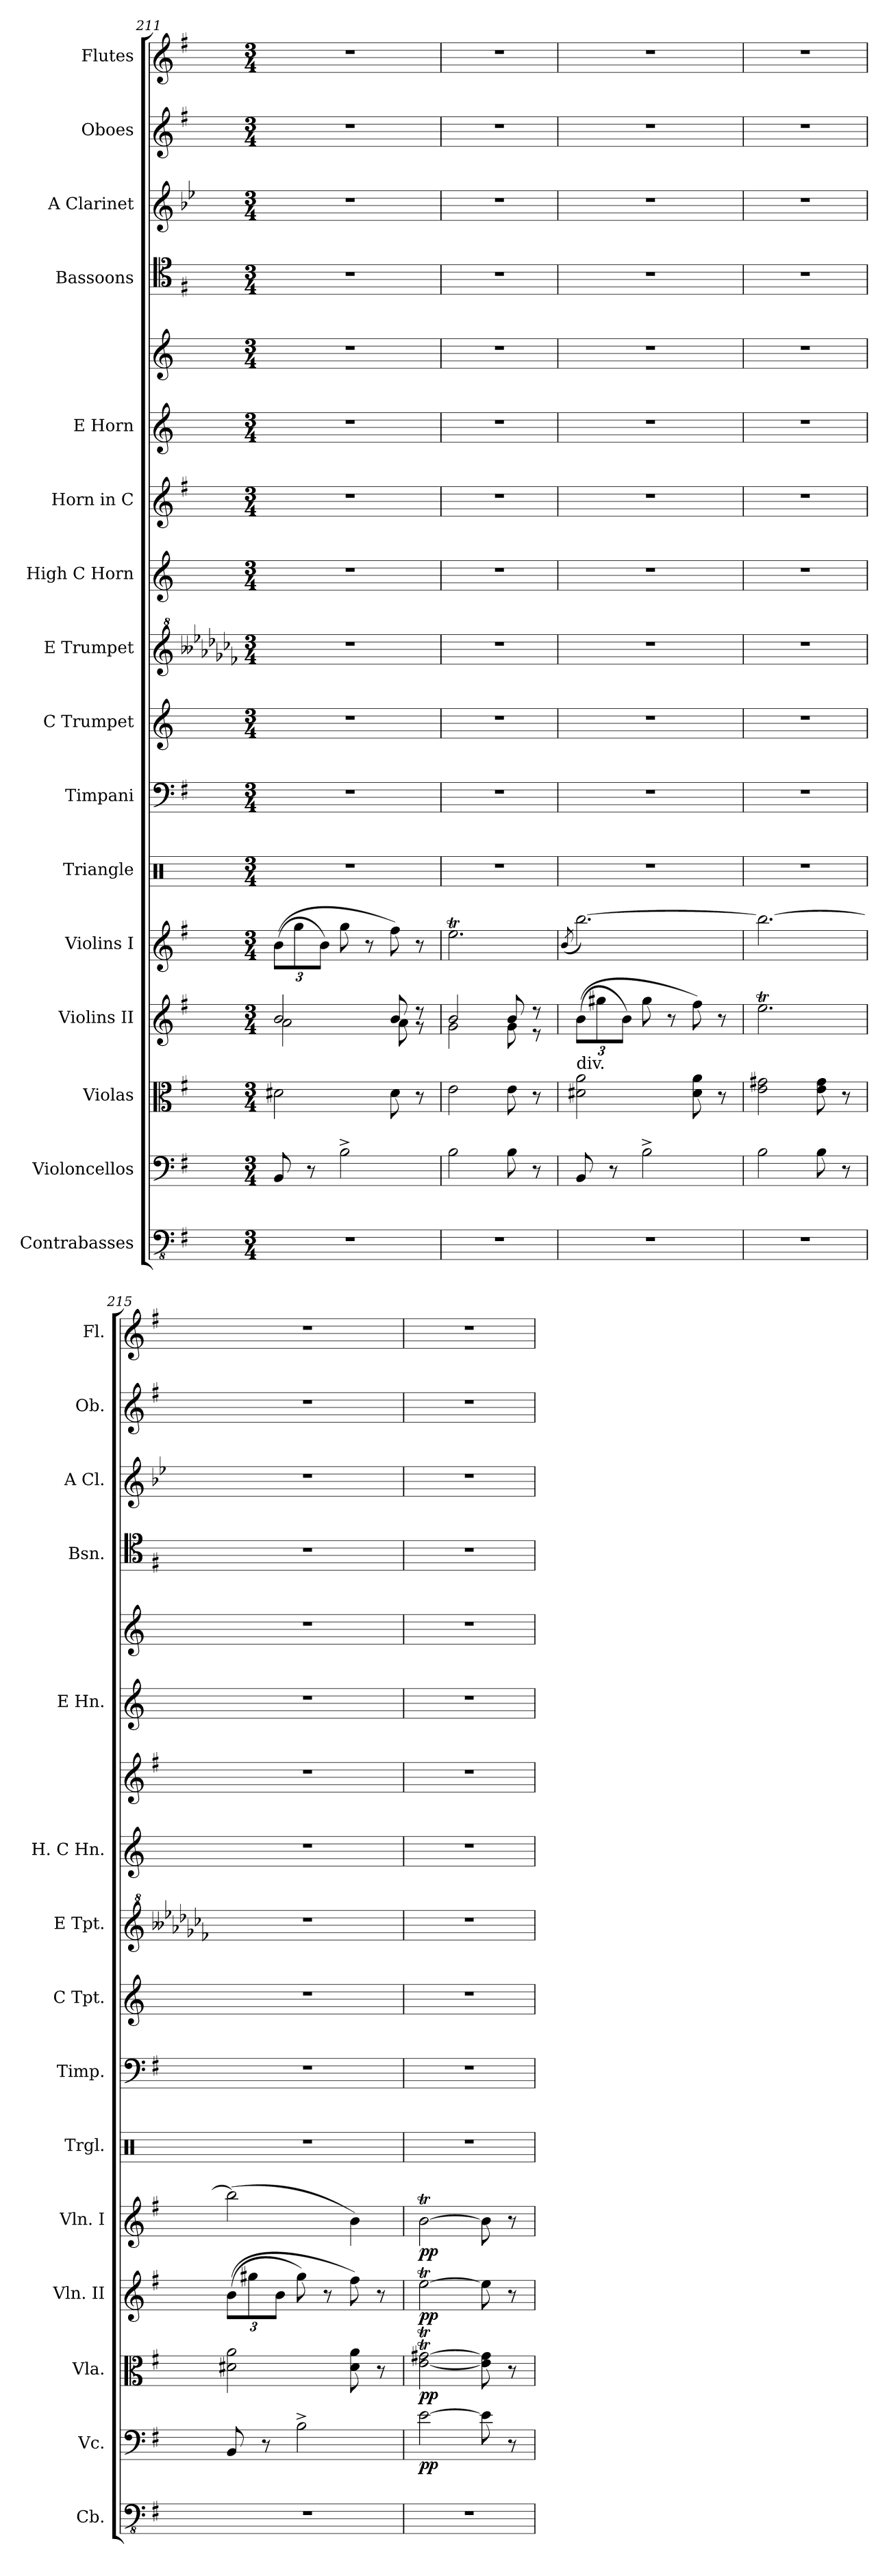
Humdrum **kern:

**kern	**kern	**dynam	**kern	**dynam	**kern	**dynam	**kern	**dynam	**kern	**kern	**kern	**kern	**kern	**kern	**kern	**kern	**kern	**kern	**kern	**kern
*part16	*part15	*part15	*part14	*part14	*part13	*part13	*part12	*part12	*part11	*part10	*part9	*part8	*part7	*part6	*part5	*part5	*part4	*part3	*part2	*part1
*staff17	*staff16	*staff16	*staff15	*staff15	*staff14	*staff14	*staff13	*staff13	*staff12	*staff11	*staff10	*staff9	*staff8	*staff7	*staff6	*staff5	*staff4	*staff3	*staff2	*staff1
*I"Contrabasses	*I"Violoncellos	*	*I"Violas	*	*I"Violins II	*	*I"Violins I	*	*I"Triangle	*I"Timpani	*I"C Trumpet	*I"E Trumpet	*I"High C Horn	*I"Horn in C	*I"E Horn	*	*I"Bassoons	*I"A Clarinet	*I"Oboes	*I"Flutes
*I'Cb.	*I'Vc.	*	*I'Vla.	*	*I'Vln. II	*	*I'Vln. I	*	*I'Trgl.	*I'Timp.	*I'C Tpt.	*I'E Tpt.	*I'H. C Hn.	*	*I'E Hn.	*	*I'Bsn.	*I'A Cl.	*I'Ob.	*I'Fl.
*clefFv4	*clefF4	*	*clefC3	*	*clefG2	*	*clefG2	*	*clefX	*clefF4	*clefG2	*clefG^2	*clefG2	*clefG2	*clefG2	*clefG2	*clefC4	*clefG2	*clefG2	*clefG2
*ITrd7c12	*	*	*	*	*	*	*	*	*	*	*	*ITrd-3c-4	*ITrd7c12	*ITrd7c12	*ITrd5c8	*ITrd5c8	*	*ITrd2c3	*	*
*k[f#]	*k[f#]	*	*k[f#]	*	*k[f#]	*	*k[f#]	*	*k[]	*k[f#]	*k[]	*k[b--e-a-d-g-c-f-]	*k[]	*k[f#]	*k[f#c#g#d#]	*k[f#c#g#d#]	*k[f#]	*k[f#]	*k[f#]	*k[f#]
*M3/4	*M3/4	*	*M3/4	*	*M3/4	*	*M3/4	*	*M3/4	*M3/4	*M3/4	*M3/4	*M3/4	*M3/4	*M3/4	*M3/4	*M3/4	*M3/4	*M3/4	*M3/4
=211	=211	=211	=211	=211	=211	=211	=211	=211	=211	=211	=211	=211	=211	=211	=211	=211	=211	=211	=211	=211
*	*	*	*	*	*^	*	*	*	*	*	*	*	*	*	*	*	*	*	*	*
*	*	*	*	*	*	*	*	*Xbrackettup	*	*	*	*	*	*	*	*	*	*	*	*	*
2.r	8BB/	.	2d#X\	.	2b/	2a\	.	(>(>12b\L	.	2.r	2.r	2.r	2.r	2.r	2.r	2.r	2.r	2.r	2.r	2.r	2.r
.	.	.	.	.	.	.	.	12gg\	.	.	.	.	.	.	.	.	.	.	.	.	.
.	8r	.	.	.	.	.	.	.	.	.	.	.	.	.	.	.	.	.	.	.	.
.	.	.	.	.	.	.	.	12b\J)	.	.	.	.	.	.	.	.	.	.	.	.	.
.	2B^\	.	.	.	.	.	.	8gg\	.	.	.	.	.	.	.	.	.	.	.	.	.
.	.	.	.	.	.	.	.	8r	.	.	.	.	.	.	.	.	.	.	.	.	.
.	.	.	8d#\	.	8b/	8a\	.	8ff#\)	.	.	.	.	.	.	.	.	.	.	.	.	.
.	.	.	8r	.	8r	8r	.	8r	.	.	.	.	.	.	.	.	.	.	.	.	.
!!LO:PB:g=z
=212	=212	=212	=212	=212	=212	=212	=212	=212	=212	=212	=212	=212	=212	=212	=212	=212	=212	=212	=212	=212	=212
2.r	2B\	.	2e\	.	2b/	2g\	.	2.eeT\	.	2.r	2.r	2.r	2.r	2.r	2.r	2.r	2.r	2.r	2.r	2.r	2.r
.	8B\	.	8e\	.	8b/	8g\	.	.	.	.	.	.	.	.	.	.	.	.	.	.	.
.	8r	.	8r	.	8r	8r	.	.	.	.	.	.	.	.	.	.	.	.	.	.	.
*	*	*	*	*	*v	*v	*	*	*	*	*	*	*	*	*	*	*	*	*	*	*
=213	=213	=213	=213	=213	=213	=213	=213	=213	=213	=213	=213	=213	=213	=213	=213	=213	=213	=213	=213	=213
.	.	.	.	.	.	.	(>8qb/	.	.	.	.	.	.	.	.	.	.	.	.	.
*	*	*	*	*	*Xbrackettup	*	*	*	*	*	*	*	*	*	*	*	*	*	*	*
!	!	!	!LO:TX:a:t=div.	!	!	!	!	!	!	!	!	!	!	!	!	!	!	!	!	!
2.r	8BB/	.	2d#X\ 2a\	.	(>(>12b\L	.	[2.bb\)	.	2.r	2.r	2.r	2.r	2.r	2.r	2.r	2.r	2.r	2.r	2.r	2.r
.	.	.	.	.	12gg#X\	.	.	.	.	.	.	.	.	.	.	.	.	.	.	.
.	8r	.	.	.	.	.	.	.	.	.	.	.	.	.	.	.	.	.	.	.
.	.	.	.	.	12b\J)	.	.	.	.	.	.	.	.	.	.	.	.	.	.	.
.	2B^\	.	.	.	8gg#\	.	.	.	.	.	.	.	.	.	.	.	.	.	.	.
.	.	.	.	.	8r	.	.	.	.	.	.	.	.	.	.	.	.	.	.	.
.	.	.	8d#\ 8a\	.	8ff#\)	.	.	.	.	.	.	.	.	.	.	.	.	.	.	.
.	.	.	8r	.	8r	.	.	.	.	.	.	.	.	.	.	.	.	.	.	.
=214	=214	=214	=214	=214	=214	=214	=214	=214	=214	=214	=214	=214	=214	=214	=214	=214	=214	=214	=214	=214
2.r	2B\	.	2e\ 2g#X\	.	2.eeT\	.	2.bb\_	.	2.r	2.r	2.r	2.r	2.r	2.r	2.r	2.r	2.r	2.r	2.r	2.r
.	8B\	.	8e\ 8g#\	.	.	.	.	.	.	.	.	.	.	.	.	.	.	.	.	.
.	8r	.	8r	.	.	.	.	.	.	.	.	.	.	.	.	.	.	.	.	.
=215	=215	=215	=215	=215	=215	=215	=215	=215	=215	=215	=215	=215	=215	=215	=215	=215	=215	=215	=215	=215
2.r	8BB/	.	2d#X\ 2a\	.	(>(>12b\L	.	(>2bb\]	.	2.r	2.r	2.r	2.r	2.r	2.r	2.r	2.r	2.r	2.r	2.r	2.r
.	.	.	.	.	12gg#X\	.	.	.	.	.	.	.	.	.	.	.	.	.	.	.
.	8r	.	.	.	.	.	.	.	.	.	.	.	.	.	.	.	.	.	.	.
.	.	.	.	.	12b\J	.	.	.	.	.	.	.	.	.	.	.	.	.	.	.
.	2B^\	.	.	.	8gg#\)	.	.	.	.	.	.	.	.	.	.	.	.	.	.	.
.	.	.	.	.	8r	.	.	.	.	.	.	.	.	.	.	.	.	.	.	.
.	.	.	8d#\ 8a\	.	8ff#\)	.	4b\)	.	.	.	.	.	.	.	.	.	.	.	.	.
.	.	.	8r	.	8r	.	.	.	.	.	.	.	.	.	.	.	.	.	.	.
=216	=216	=216	=216	=216	=216	=216	=216	=216	=216	=216	=216	=216	=216	=216	=216	=216	=216	=216	=216	=216
!	!	!LO:DY:b	!	!LO:DY:b	!	!LO:DY:b	!	!LO:DY:b	!	!	!	!	!	!	!	!	!	!	!	!
2.r	[2e\	pp	[2e\T [2g#X\T	pp	[2eeT\	pp	[2bt\	pp	2.r	2.r	2.r	2.r	2.r	2.r	2.r	2.r	2.r	2.r	2.r	2.r
.	8e\]	.	8e\] 8g#\]	.	8ee\]	.	8b\]	.	.	.	.	.	.	.	.	.	.	.	.	.
.	8r	.	8r	.	8r	.	8r	.	.	.	.	.	.	.	.	.	.	.	.	.
=	=	=	=	=	=	=	=	=	=	=	=	=	=	=	=	=	=	=	=	=
*-	*-	*-	*-	*-	*-	*-	*-	*-	*-	*-	*-	*-	*-	*-	*-	*-	*-	*-	*-	*-
